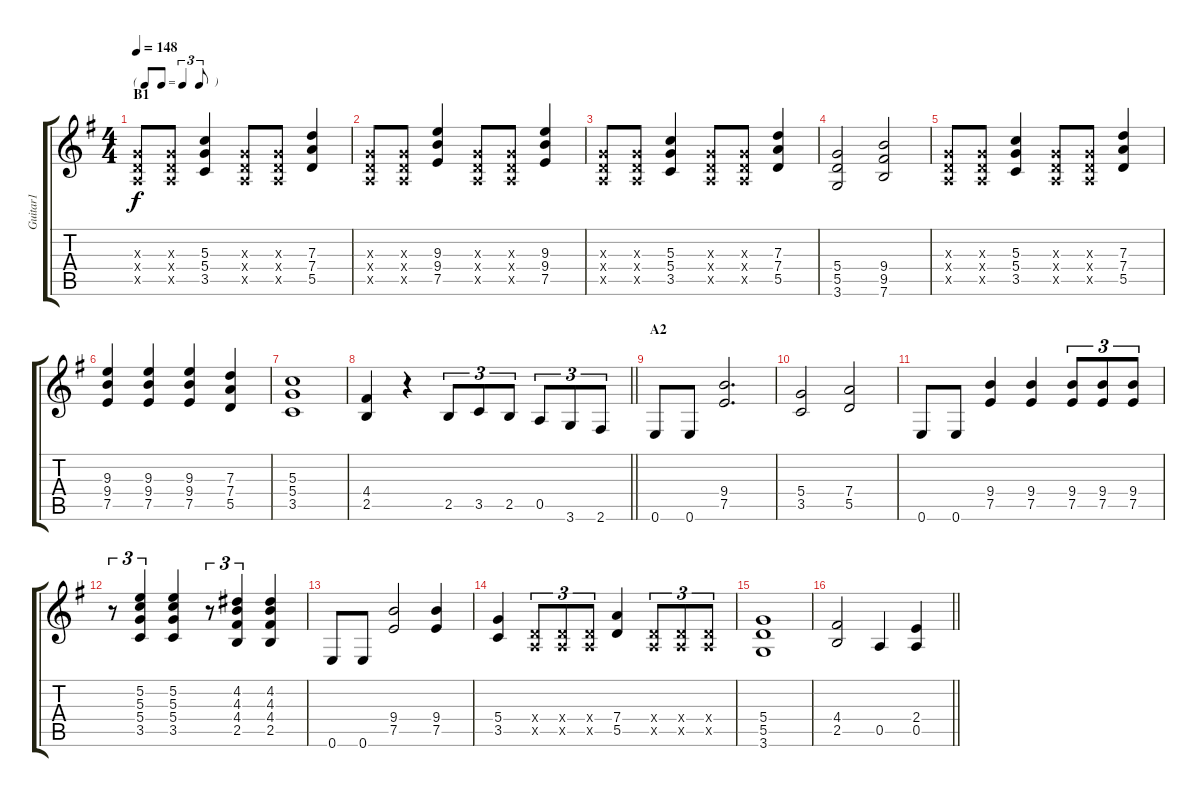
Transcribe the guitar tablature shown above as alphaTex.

\track ("Guitar1" "Guitar1") {instrument distortionguitar}
\staff {score tabs}
\tuning (E4 B3 G3 D3 A2 E2) {hide}
\ts (4 4)
\tf triplet8th
\section ("" "B1")
\tempo 148
\clef g2
\ks g
(0.3{x} 0.4{x} 0.5{x}).8{dy f} (0.3{x} 0.4{x} 0.5{x}).8 (5.3 5.4 3.5).4 (0.3{x} 0.4{x} 0.5{x}).8 (0.3{x} 0.4{x} 0.5{x}).8 (7.3 7.4 5.5).4 |
(0.3{x} 0.4{x} 0.5{x}).8 (0.3{x} 0.4{x} 0.5{x}).8 (9.3 9.4 7.5).4 (0.3{x} 0.4{x} 0.5{x}).8 (0.3{x} 0.4{x} 0.5{x}).8 (9.3 9.4 7.5).4 |
(0.3{x} 0.4{x} 0.5{x}).8 (0.3{x} 0.4{x} 0.5{x}).8 (5.3 5.4 3.5).4 (0.3{x} 0.4{x} 0.5{x}).8 (0.3{x} 0.4{x} 0.5{x}).8 (7.3 7.4 5.5).4 |
(5.4 5.5 3.6).2 (9.4 9.5 7.6).2 |
(0.3{x} 0.4{x} 0.5{x}).8 (0.3{x} 0.4{x} 0.5{x}).8 (5.3 5.4 3.5).4 (0.3{x} 0.4{x} 0.5{x}).8 (0.3{x} 0.4{x} 0.5{x}).8 (7.3 7.4 5.5).4 |
(9.3 9.4 7.5).4 (9.3 9.4 7.5).4 (9.3 9.4 7.5).4 (7.3 7.4 5.5).4 |
(5.3 5.4 3.5).1 |
\barLineRight lightlight
(4.4 2.5).4 r.4 2.5.8{tu (3 2)} 3.5.8{tu (3 2)} 2.5.8{tu (3 2)} 0.5.8{tu (3 2)} 3.6.8{tu (3 2)} 2.6.8{tu (3 2)} |
\section ("" "A2")
0.6.8 0.6.8 (9.4 7.5).2{d} |
(5.4 3.5).2 (7.4 5.5).2 |
0.6.8 0.6.8 (9.4 7.5).4 (9.4 7.5).4 (9.4 7.5).8{tu (3 2)} (9.4 7.5).8{tu (3 2)} (9.4 7.5).8{tu (3 2)} |
r.8{tu (3 2)} (5.2 5.3 5.4 3.5).4{tu (3 2)} (5.2 5.3 5.4 3.5).4 r.8{tu (3 2)} (4.2 4.3 4.4 2.5).4{tu (3 2)} (4.2 4.3 4.4 2.5).4 |
0.6.8 0.6.8 (9.4 7.5).2 (9.4 7.5).4 |
(5.4 3.5).4 (0.4{x} 0.5{x}).8{tu (3 2)} (0.4{x} 0.5{x}).8{tu (3 2)} (0.4{x} 0.5{x}).8{tu (3 2)} (7.4 5.5).4 (0.4{x} 0.5{x}).8{tu (3 2)} (0.4{x} 0.5{x}).8{tu (3 2)} (0.4{x} 0.5{x}).8{tu (3 2)} |
(5.4 5.5 3.6).1 |
\barLineRight lightlight
(4.4 2.5).2 0.5.4 (2.4 0.5).4
